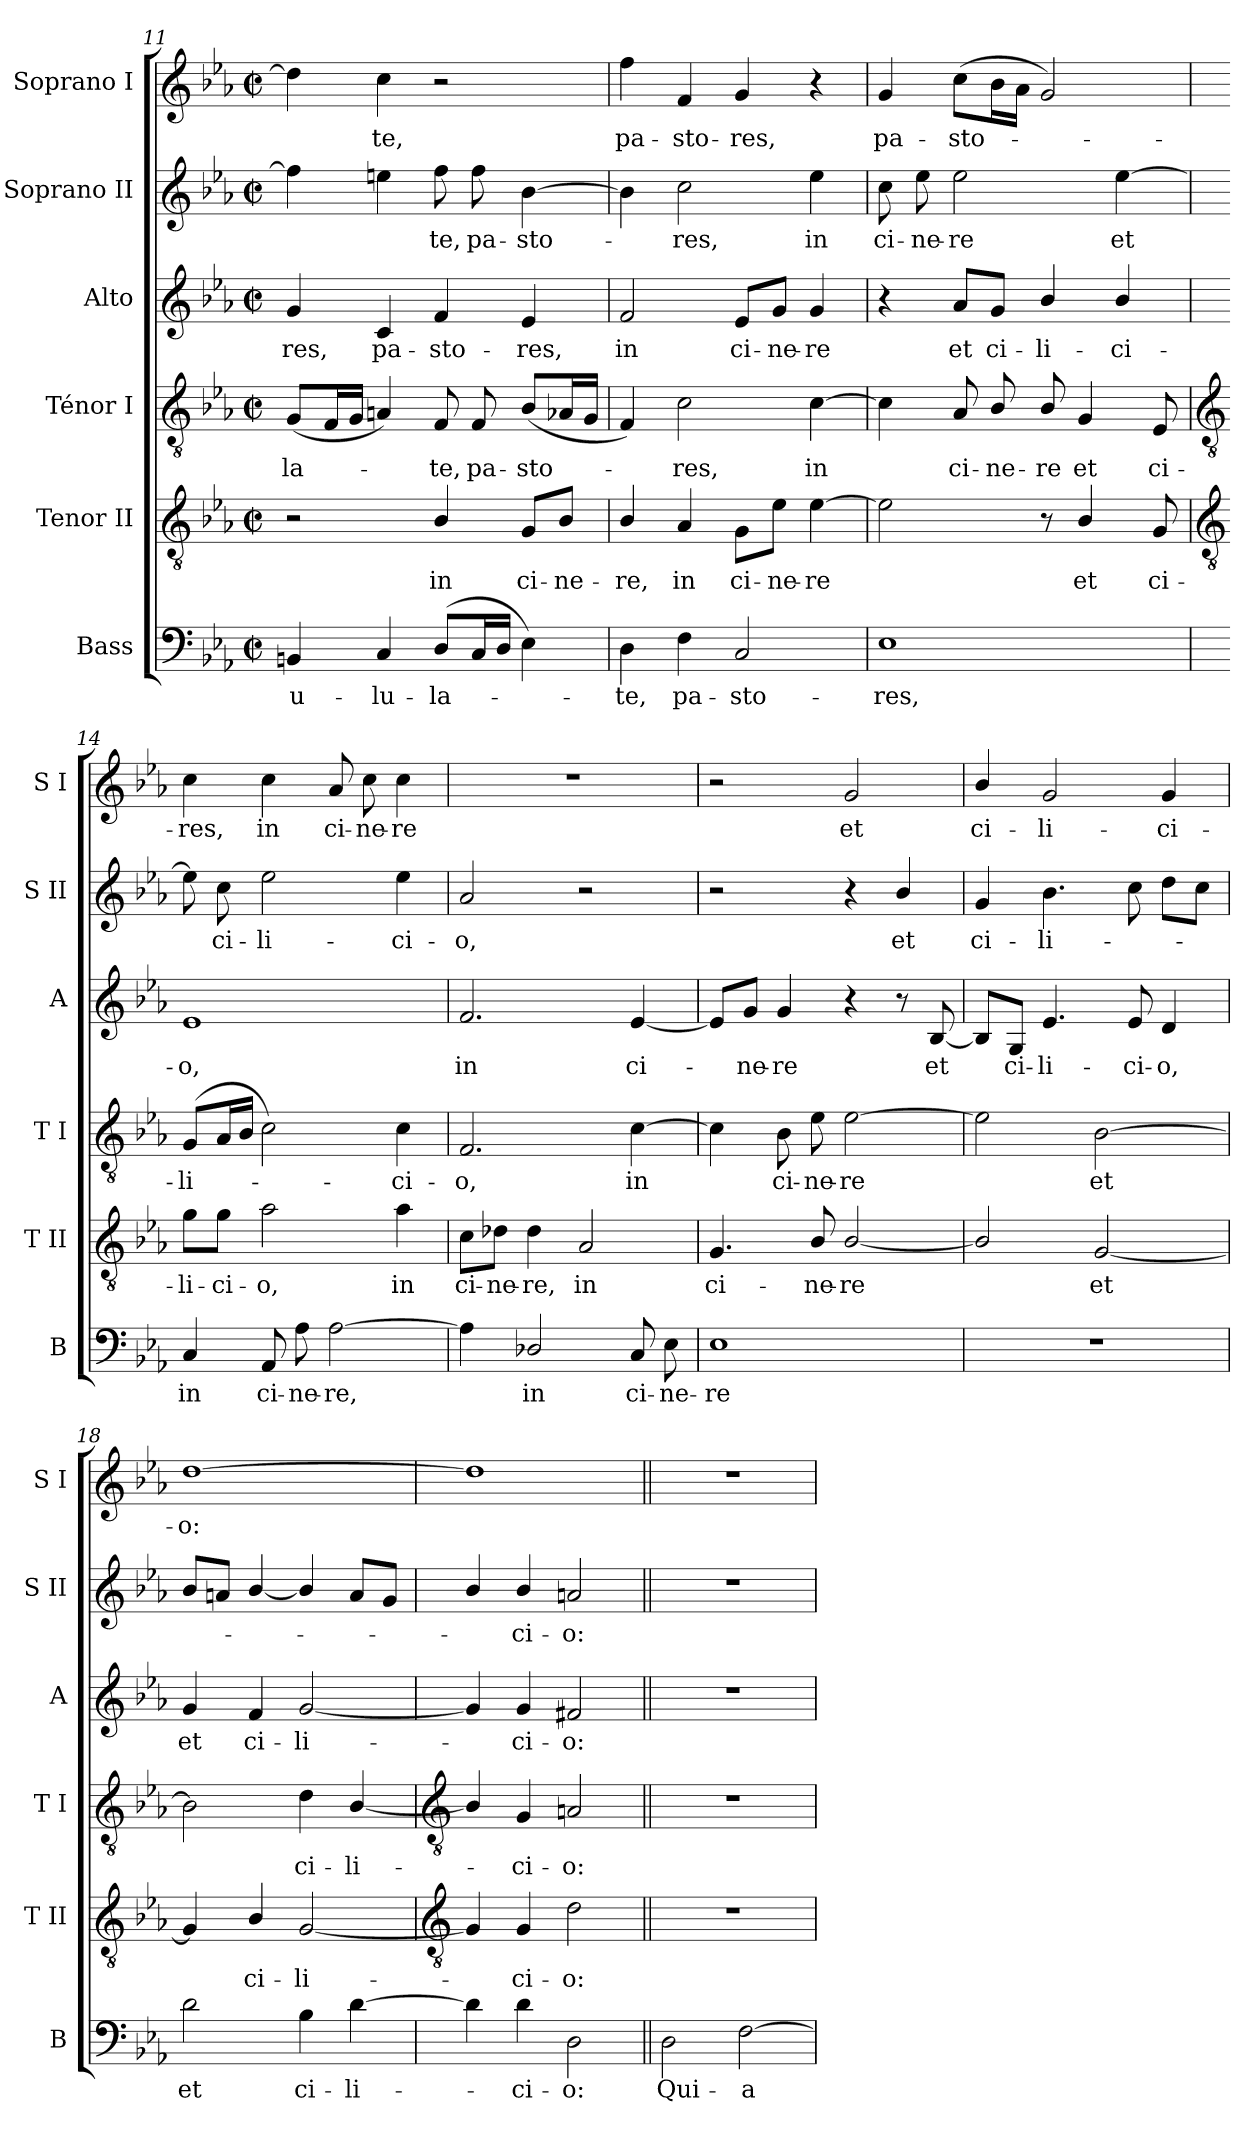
**kern	**text	**kern	**text	**kern	**text	**kern	**text	**kern	**text	**kern	**text
*part6	*part6	*part5	*part5	*part4	*part4	*part3	*part3	*part2	*part2	*part1	*part1
*staff6	*staff6	*staff5	*staff5	*staff4	*staff4	*staff3	*staff3	*staff2	*staff2	*staff1	*staff1
*I"Bass	*	*I"Tenor II	*	*I"Ténor I	*	*I"Alto	*	*I"Soprano II	*	*I"Soprano I	*
*I'B	*	*I'T II	*	*I'T I	*	*I'A	*	*I'S II	*	*I'S I	*
*clefF4	*	*clefGv2	*	*clefGv2	*	*clefG2	*	*clefG2	*	*clefG2	*
*k[b-e-a-]	*	*k[b-e-a-]	*	*k[b-e-a-]	*	*k[b-e-a-]	*	*k[b-e-a-]	*	*k[b-e-a-]	*
*E-:	*	*E-:	*	*E-:	*	*E-:	*	*E-:	*	*E-:	*
*M2/2	*	*M2/2	*	*M2/2	*	*M2/2	*	*M2/2	*	*M2/2	*
*met(c|)	*	*met(c|)	*	*met(c|)	*	*met(c|)	*	*met(c|)	*	*met(c|)	*
=11	=11	=11	=11	=11	=11	=11	=11	=11	=11	=11	=11
!	!LO:LY:b	!	!	!	!LO:LY:b	!	!LO:LY:b	!	!	!	!
4BBn	u-	2r	.	(<8GL	-la-	4g	res,	4ff]	.	4dd]	.
.	.	.	.	16FL	.	.	.	.	.	.	.
.	.	.	.	16GJJ	.	.	.	.	.	.	.
!	!LO:LY:b	!	!	!	!	!	!LO:LY:b	!	!	!	!LO:LY:b
4C	-lu-	.	.	4An)	.	4c	pa-	4een	.	4cc	te,
!	!LO:LY:b	!	!LO:LY:b	!	!LO:LY:b	!	!LO:LY:b	!	!LO:LY:b	!	!
(<8DL	-la-	4B-/	in	8F	te,	4f	-sto-	8ff	te,	2r	.
!	!	!	!	!	!LO:LY:b	!	!	!	!LO:LY:b	!	!
16CL	.	.	.	8F	pa-	.	.	8ff	pa-	.	.
16DJJ	.	.	.	.	.	.	.	.	.	.	.
!	!	!	!LO:LY:b	!	!LO:LY:b	!	!LO:LY:b	!	!LO:LY:b	!	!
4E-)	.	8G/L	ci-	(<8B-L	-sto-	4e-	-res,	[4b-	-sto-	.	.
!	!	!	!LO:LY:b	!	!	!	!	!	!	!	!
.	.	8B-/J	-ne-	16A-XL	.	.	.	.	.	.	.
.	.	.	.	16GJJ	.	.	.	.	.	.	.
=12	=12	=12	=12	=12	=12	=12	=12	=12	=12	=12	=12
!	!LO:LY:b	!	!LO:LY:b	!	!	!	!LO:LY:b	!	!	!	!LO:LY:b
4D	te,	4B-/	-re,	4F)	.	2f	in	4b-]	.	4ff	pa-
!	!LO:LY:b	!	!LO:LY:b	!	!LO:LY:b	!	!	!	!LO:LY:b	!	!LO:LY:b
4F	pa-	4A-	in	2c	res,	.	.	2cc	res,	4f	-sto-
!	!LO:LY:b	!	!LO:LY:b	!	!	!	!LO:LY:b	!	!	!	!LO:LY:b
2C	-sto-	8G\L	ci-	.	.	8e-/L	ci-	.	.	4g	-res,
!	!	!	!LO:LY:b	!	!	!	!LO:LY:b	!	!	!	!
.	.	8e-\J	-ne-	.	.	8g/J	-ne-	.	.	.	.
!	!	!	!LO:LY:b	!	!LO:LY:b	!	!LO:LY:b	!	!LO:LY:b	!	!
.	.	[4e-	-re	[4c	in	4g	-re	4ee-	in	4r	.
=13	=13	=13	=13	=13	=13	=13	=13	=13	=13	=13	=13
!	!LO:LY:b	!	!	!	!	!	!	!	!LO:LY:b	!	!LO:LY:b
1E-	-res,	2e-]	.	4c]	.	4r	.	8cc	ci-	4g	pa-
!	!	!	!	!	!	!	!	!	!LO:LY:b	!	!
.	.	.	.	.	.	.	.	8ee-	-ne-	.	.
!	!	!	!	!	!LO:LY:b	!	!LO:LY:b	!	!LO:LY:b	!	!LO:LY:b
.	.	.	.	8A-	ci-	8a-/L	et	2ee-	-re	(>8ccL	-sto-
!	!	!	!	!	!LO:LY:b	!	!LO:LY:b	!	!	!	!
.	.	.	.	8B-/	-ne-	8g/J	ci-	.	.	16b-L	.
.	.	.	.	.	.	.	.	.	.	16a-JJ	.
!	!	!	!	!	!LO:LY:b	!	!LO:LY:b	!	!	!	!
.	.	8r	.	8B-/	-re	4b-/	-li-	.	.	2g)	.
!	!	!	!LO:LY:b	!	!LO:LY:b	!	!	!	!	!	!
.	.	4B-/	et	4G	et	.	.	.	.	.	.
!	!	!	!	!	!	!	!LO:LY:b	!	!LO:LY:b	!	!
.	.	.	.	.	.	4b-/	-ci-	[4ee-	et	.	.
!	!	!	!LO:LY:b	!	!LO:LY:b	!	!	!	!	!	!
.	.	8G	ci-	8E-	ci-	.	.	.	.	.	.
!!LO:LB:g=z
=14	=14	=14	=14	=14	=14	=14	=14	=14	=14	=14	=14
*	*	*clefGv2	*	*clefGv2	*	*	*	*	*	*	*
!	!LO:LY:b	!	!LO:LY:b	!	!LO:LY:b	!	!LO:LY:b	!	!	!	!LO:LY:b
4C	in	8g\L	-li-	(<8GL	-li-	1e-	-o,	8ee-]	.	4cc	res,
!	!	!	!LO:LY:b	!	!	!	!	!	!LO:LY:b	!	!
.	.	8g\J	-ci-	16A-L	.	.	.	8cc	ci-	.	.
.	.	.	.	16B-JJ	.	.	.	.	.	.	.
!	!LO:LY:b	!	!LO:LY:b	!	!	!	!	!	!LO:LY:b	!	!LO:LY:b
8AA-	ci-	2a-	-o,	2c)	.	.	.	2ee-	-li-	4cc	in
!	!LO:LY:b	!	!	!	!	!	!	!	!	!	!
8A-	-ne-	.	.	.	.	.	.	.	.	.	.
!	!LO:LY:b	!	!	!	!	!	!	!	!	!	!LO:LY:b
[2A-	-re,	.	.	.	.	.	.	.	.	8a-	ci-
!	!	!	!	!	!	!	!	!	!	!	!LO:LY:b
.	.	.	.	.	.	.	.	.	.	8cc	-ne-
!	!	!	!LO:LY:b	!	!LO:LY:b	!	!	!	!LO:LY:b	!	!LO:LY:b
.	.	4a-	in	4c	ci-	.	.	4ee-	-ci-	4cc	-re
=15	=15	=15	=15	=15	=15	=15	=15	=15	=15	=15	=15
!	!	!	!LO:LY:b	!	!LO:LY:b	!	!LO:LY:b	!	!LO:LY:b	!	!
4A-]	.	8c\L	ci-	2.F	-o,	2.f	in	2a-	-o,	1r	.
!	!	!	!LO:LY:b	!	!	!	!	!	!	!	!
.	.	8d-X\J	-ne-	.	.	.	.	.	.	.	.
!	!LO:LY:b	!	!LO:LY:b	!	!	!	!	!	!	!	!
2D-X/	in	4d-	-re,	.	.	.	.	.	.	.	.
!	!	!	!LO:LY:b	!	!	!	!	!	!	!	!
.	.	2A-	in	.	.	.	.	2r	.	.	.
!	!LO:LY:b	!	!	!	!LO:LY:b	!	!LO:LY:b	!	!	!	!
8C	ci-	.	.	[4c	in	[4e-	ci-	.	.	.	.
!	!LO:LY:b	!	!	!	!	!	!	!	!	!	!
8E-	-ne-	.	.	.	.	.	.	.	.	.	.
=16	=16	=16	=16	=16	=16	=16	=16	=16	=16	=16	=16
!	!LO:LY:b	!	!LO:LY:b	!	!	!	!	!	!	!	!
1E-	-re	4.G	ci-	4c]	.	8e-/L]	.	2r	.	2r	.
!	!	!	!	!	!	!	!LO:LY:b	!	!	!	!
.	.	.	.	.	.	8g/J	ne-	.	.	.	.
!	!	!	!	!	!LO:LY:b	!	!LO:LY:b	!	!	!	!
.	.	.	.	8B-	ci-	4g	-re	.	.	.	.
!	!	!	!LO:LY:b	!	!LO:LY:b	!	!	!	!	!	!
.	.	8B-/	-ne-	8e-	-ne-	.	.	.	.	.	.
!	!	!	!LO:LY:b	!	!LO:LY:b	!	!	!	!	!	!LO:LY:b
.	.	[2B-/	-re	[2e-	-re	4r	.	4r	.	2g	et
!	!	!	!	!	!	!	!	!	!LO:LY:b	!	!
.	.	.	.	.	.	8r	.	4b-/	et	.	.
!	!	!	!	!	!	!	!LO:LY:b	!	!	!	!
.	.	.	.	.	.	[8B-	et	.	.	.	.
=17	=17	=17	=17	=17	=17	=17	=17	=17	=17	=17	=17
!	!	!	!	!	!	!	!	!	!LO:LY:b	!	!LO:LY:b
1r	.	2B-/]	.	2e-]	.	8B-/L]	.	4g	ci-	4b-/	ci-
!	!	!	!	!	!	!	!LO:LY:b	!	!	!	!
.	.	.	.	.	.	8G/J	ci-	.	.	.	.
!	!	!	!	!	!	!	!LO:LY:b	!	!LO:LY:b	!	!LO:LY:b
.	.	.	.	.	.	4.e-	-li-	4.b-	-li-	2g	-li-
!	!	!	!LO:LY:b	!	!LO:LY:b	!	!	!	!	!	!
.	.	[2G	et	[2B-	et	.	.	.	.	.	.
!	!	!	!	!	!	!	!LO:LY:b	!	!	!	!
.	.	.	.	.	.	8e-	-ci-	8cc	.	.	.
!	!	!	!	!	!	!	!LO:LY:b	!	!	!	!LO:LY:b
.	.	.	.	.	.	4d	-o,	8ddL	.	4g	-ci-
.	.	.	.	.	.	.	.	8ccJ	.	.	.
=18	=18	=18	=18	=18	=18	=18	=18	=18	=18	=18	=18
!	!LO:LY:b	!	!	!	!	!	!LO:LY:b	!	!	!	!LO:LY:b
2d	et	4G]	.	2B-]	.	4g	et	8b-L	.	[1dd	-o:
.	.	.	.	.	.	.	.	8anJ	.	.	.
!	!	!	!LO:LY:b	!	!	!	!LO:LY:b	!	!	!	!
.	.	4B-/	ci-	.	.	4f	ci-	[4b-/	.	.	.
!	!LO:LY:b	!	!LO:LY:b	!	!LO:LY:b	!	!LO:LY:b	!	!	!	!
4B-	ci-	[2G	-li-	4d	ci-	[2g	-li-	4b-/]	.	.	.
!	!LO:LY:b	!	!	!	!LO:LY:b	!	!	!	!	!	!
[4d	-li-	.	.	[4B-/	-li-	.	.	8aL	.	.	.
.	.	.	.	.	.	.	.	8gJ	.	.	.
!!LO:LB:g=z
=19	=19	=19	=19	=19	=19	=19	=19	=19	=19	=19	=19
*	*	*clefGv2	*	*clefGv2	*	*	*	*	*	*	*
4d]	.	4G]	.	4B-/]	.	4g]	.	4b-/	.	1dd]	.
!	!LO:LY:b	!	!LO:LY:b	!	!LO:LY:b	!	!LO:LY:b	!	!LO:LY:b	!	!
4d	ci-	4G	ci-	4G	ci-	4g	ci-	4b-/	ci-	.	.
!	!LO:LY:b	!	!LO:LY:b	!	!LO:LY:b	!	!LO:LY:b	!	!LO:LY:b	!	!
2D	-o:	2d	-o:	2An	-o:	2f#X	-o:	2an	-o:	.	.
=20||	=20||	=20||	=20||	=20||	=20||	=20||	=20||	=20||	=20||	=20||	=20||
!	!LO:LY:b	!	!	!	!	!	!	!	!	!	!
2D	Qui-	1r	.	1r	.	1r	.	1r	.	1r	.
!	!LO:LY:b	!	!	!	!	!	!	!	!	!	!
[2F	-a	.	.	.	.	.	.	.	.	.	.
=	=	=	=	=	=	=	=	=	=	=	=
*-	*-	*-	*-	*-	*-	*-	*-	*-	*-	*-	*-
